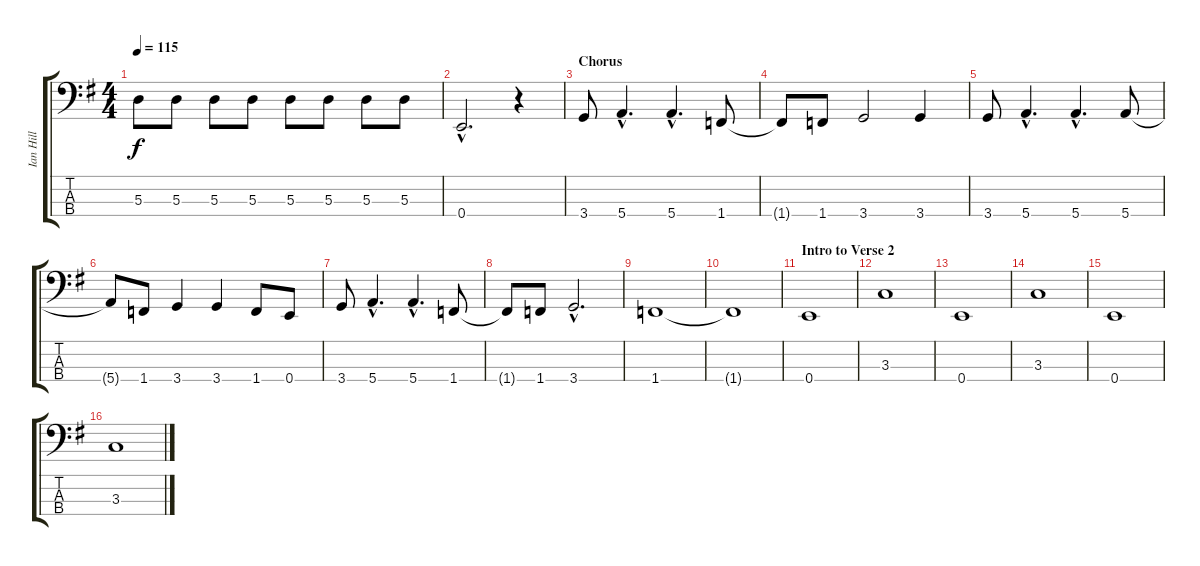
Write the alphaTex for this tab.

\track ("Ian Hill" "Ian Hill") {instrument electricbassfinger}
\staff {score tabs}
\tuning (G2 D2 A1 E1) {hide}
\ts (4 4)
\tempo 115
\clef f4
\ks eminor
5.3.8{dy f} 5.3.8 5.3.8 5.3.8 5.3.8 5.3.8 5.3.8 5.3.8 |
0.4{hac}.2{d} r.4 |
\section ("" "Chorus")
3.4.8 5.4{hac}.4{d} 5.4{hac}.4{d} 1.4.8 |
1.4{t}.8 1.4.8 3.4.2 3.4.4 |
3.4.8 5.4{hac}.4{d} 5.4{hac}.4{d} 5.4.8 |
5.4{t}.8 1.4.8 3.4.4 3.4.4 1.4.8 0.4.8 |
3.4.8 5.4{hac}.4{d} 5.4{hac}.4{d} 1.4.8 |
1.4{t}.8 1.4.8 3.4{hac}.2{d} |
1.4.1 |
1.4{t}.1 |
\section ("" "Intro to Verse 2")
0.4.1{volume 8} |
3.3.1 |
0.4.1 |
3.3.1 |
0.4.1 |
3.3.1
